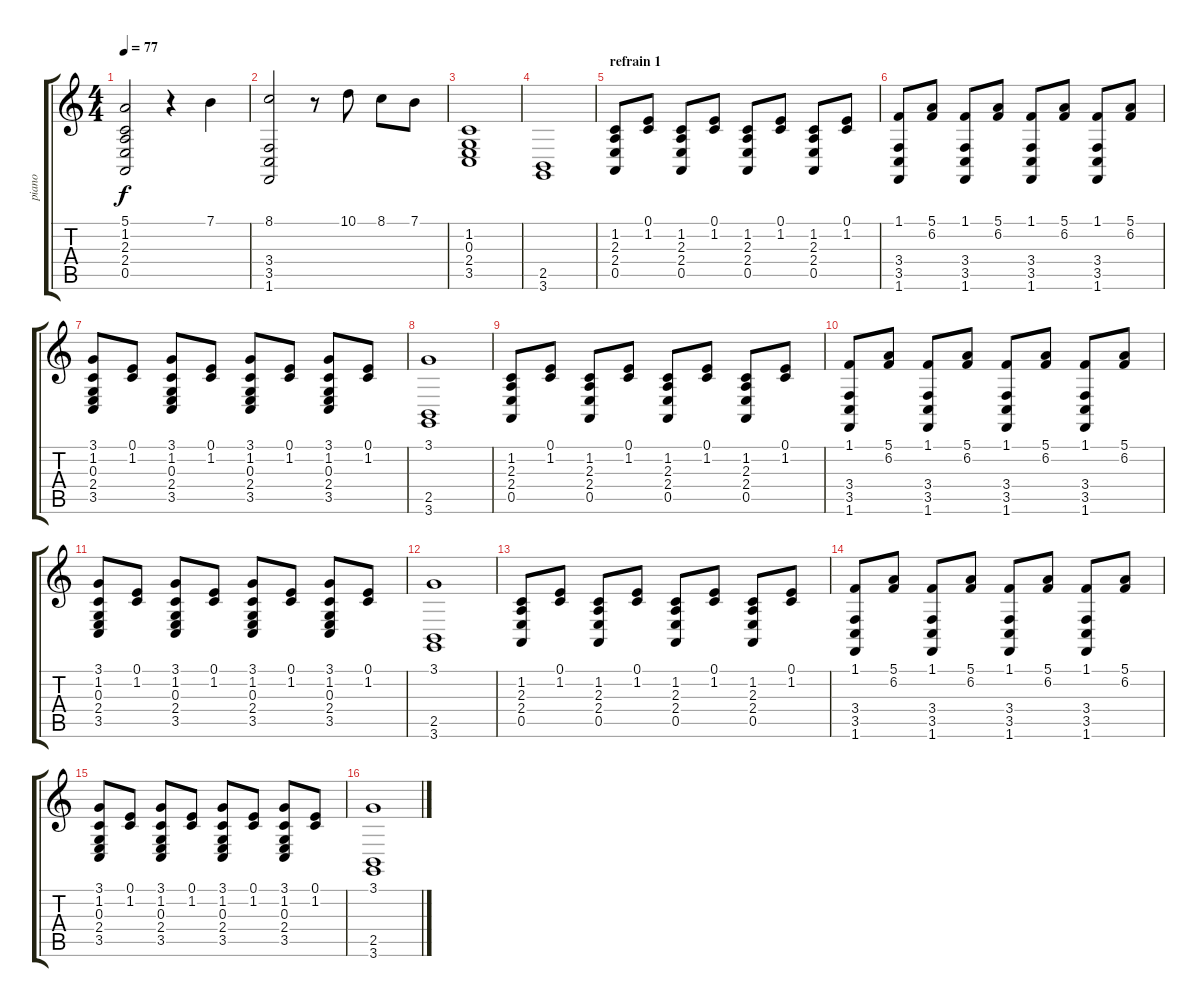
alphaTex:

\track ("piano" "piano") {instrument honkytonkpiano}
\staff {score tabs}
\tuning (E4 B3 G3 D3 A2 E2) {hide}
\ts (4 4)
\tempo 77
\clef g2
\ks c
(5.1 1.2 2.3 2.4 0.5).2{dy f} r.4 7.1.4 |
(8.1 3.4 3.5 1.6).2 r.8 10.1.8 8.1.8 7.1.8 |
(1.2 0.3 2.4 3.5).1 |
(2.5 3.6).1 |
\section ("" "refrain 1")
(1.2 2.3 2.4 0.5).8 (0.1 1.2).8 (1.2 2.3 2.4 0.5).8 (0.1 1.2).8 (1.2 2.3 2.4 0.5).8 (0.1 1.2).8 (1.2 2.3 2.4 0.5).8 (0.1 1.2).8 |
(1.1 3.4 3.5 1.6).8 (5.1 6.2).8 (1.1 3.4 3.5 1.6).8 (5.1 6.2).8 (1.1 3.4 3.5 1.6).8 (5.1 6.2).8 (1.1 3.4 3.5 1.6).8 (5.1 6.2).8 |
(3.1 1.2 0.3 2.4 3.5).8 (0.1 1.2).8 (3.1 1.2 0.3 2.4 3.5).8 (0.1 1.2).8 (3.1 1.2 0.3 2.4 3.5).8 (0.1 1.2).8 (3.1 1.2 0.3 2.4 3.5).8 (0.1 1.2).8 |
(3.1 2.5 3.6).1 |
(1.2 2.3 2.4 0.5).8 (0.1 1.2).8 (1.2 2.3 2.4 0.5).8 (0.1 1.2).8 (1.2 2.3 2.4 0.5).8 (0.1 1.2).8 (1.2 2.3 2.4 0.5).8 (0.1 1.2).8 |
(1.1 3.4 3.5 1.6).8 (5.1 6.2).8 (1.1 3.4 3.5 1.6).8 (5.1 6.2).8 (1.1 3.4 3.5 1.6).8 (5.1 6.2).8 (1.1 3.4 3.5 1.6).8 (5.1 6.2).8 |
(3.1 1.2 0.3 2.4 3.5).8 (0.1 1.2).8 (3.1 1.2 0.3 2.4 3.5).8 (0.1 1.2).8 (3.1 1.2 0.3 2.4 3.5).8 (0.1 1.2).8 (3.1 1.2 0.3 2.4 3.5).8 (0.1 1.2).8 |
(3.1 2.5 3.6).1 |
(1.2 2.3 2.4 0.5).8 (0.1 1.2).8 (1.2 2.3 2.4 0.5).8 (0.1 1.2).8 (1.2 2.3 2.4 0.5).8 (0.1 1.2).8 (1.2 2.3 2.4 0.5).8 (0.1 1.2).8 |
(1.1 3.4 3.5 1.6).8 (5.1 6.2).8 (1.1 3.4 3.5 1.6).8 (5.1 6.2).8 (1.1 3.4 3.5 1.6).8 (5.1 6.2).8 (1.1 3.4 3.5 1.6).8 (5.1 6.2).8 |
(3.1 1.2 0.3 2.4 3.5).8 (0.1 1.2).8 (3.1 1.2 0.3 2.4 3.5).8 (0.1 1.2).8 (3.1 1.2 0.3 2.4 3.5).8 (0.1 1.2).8 (3.1 1.2 0.3 2.4 3.5).8 (0.1 1.2).8 |
(3.1 2.5 3.6).1
